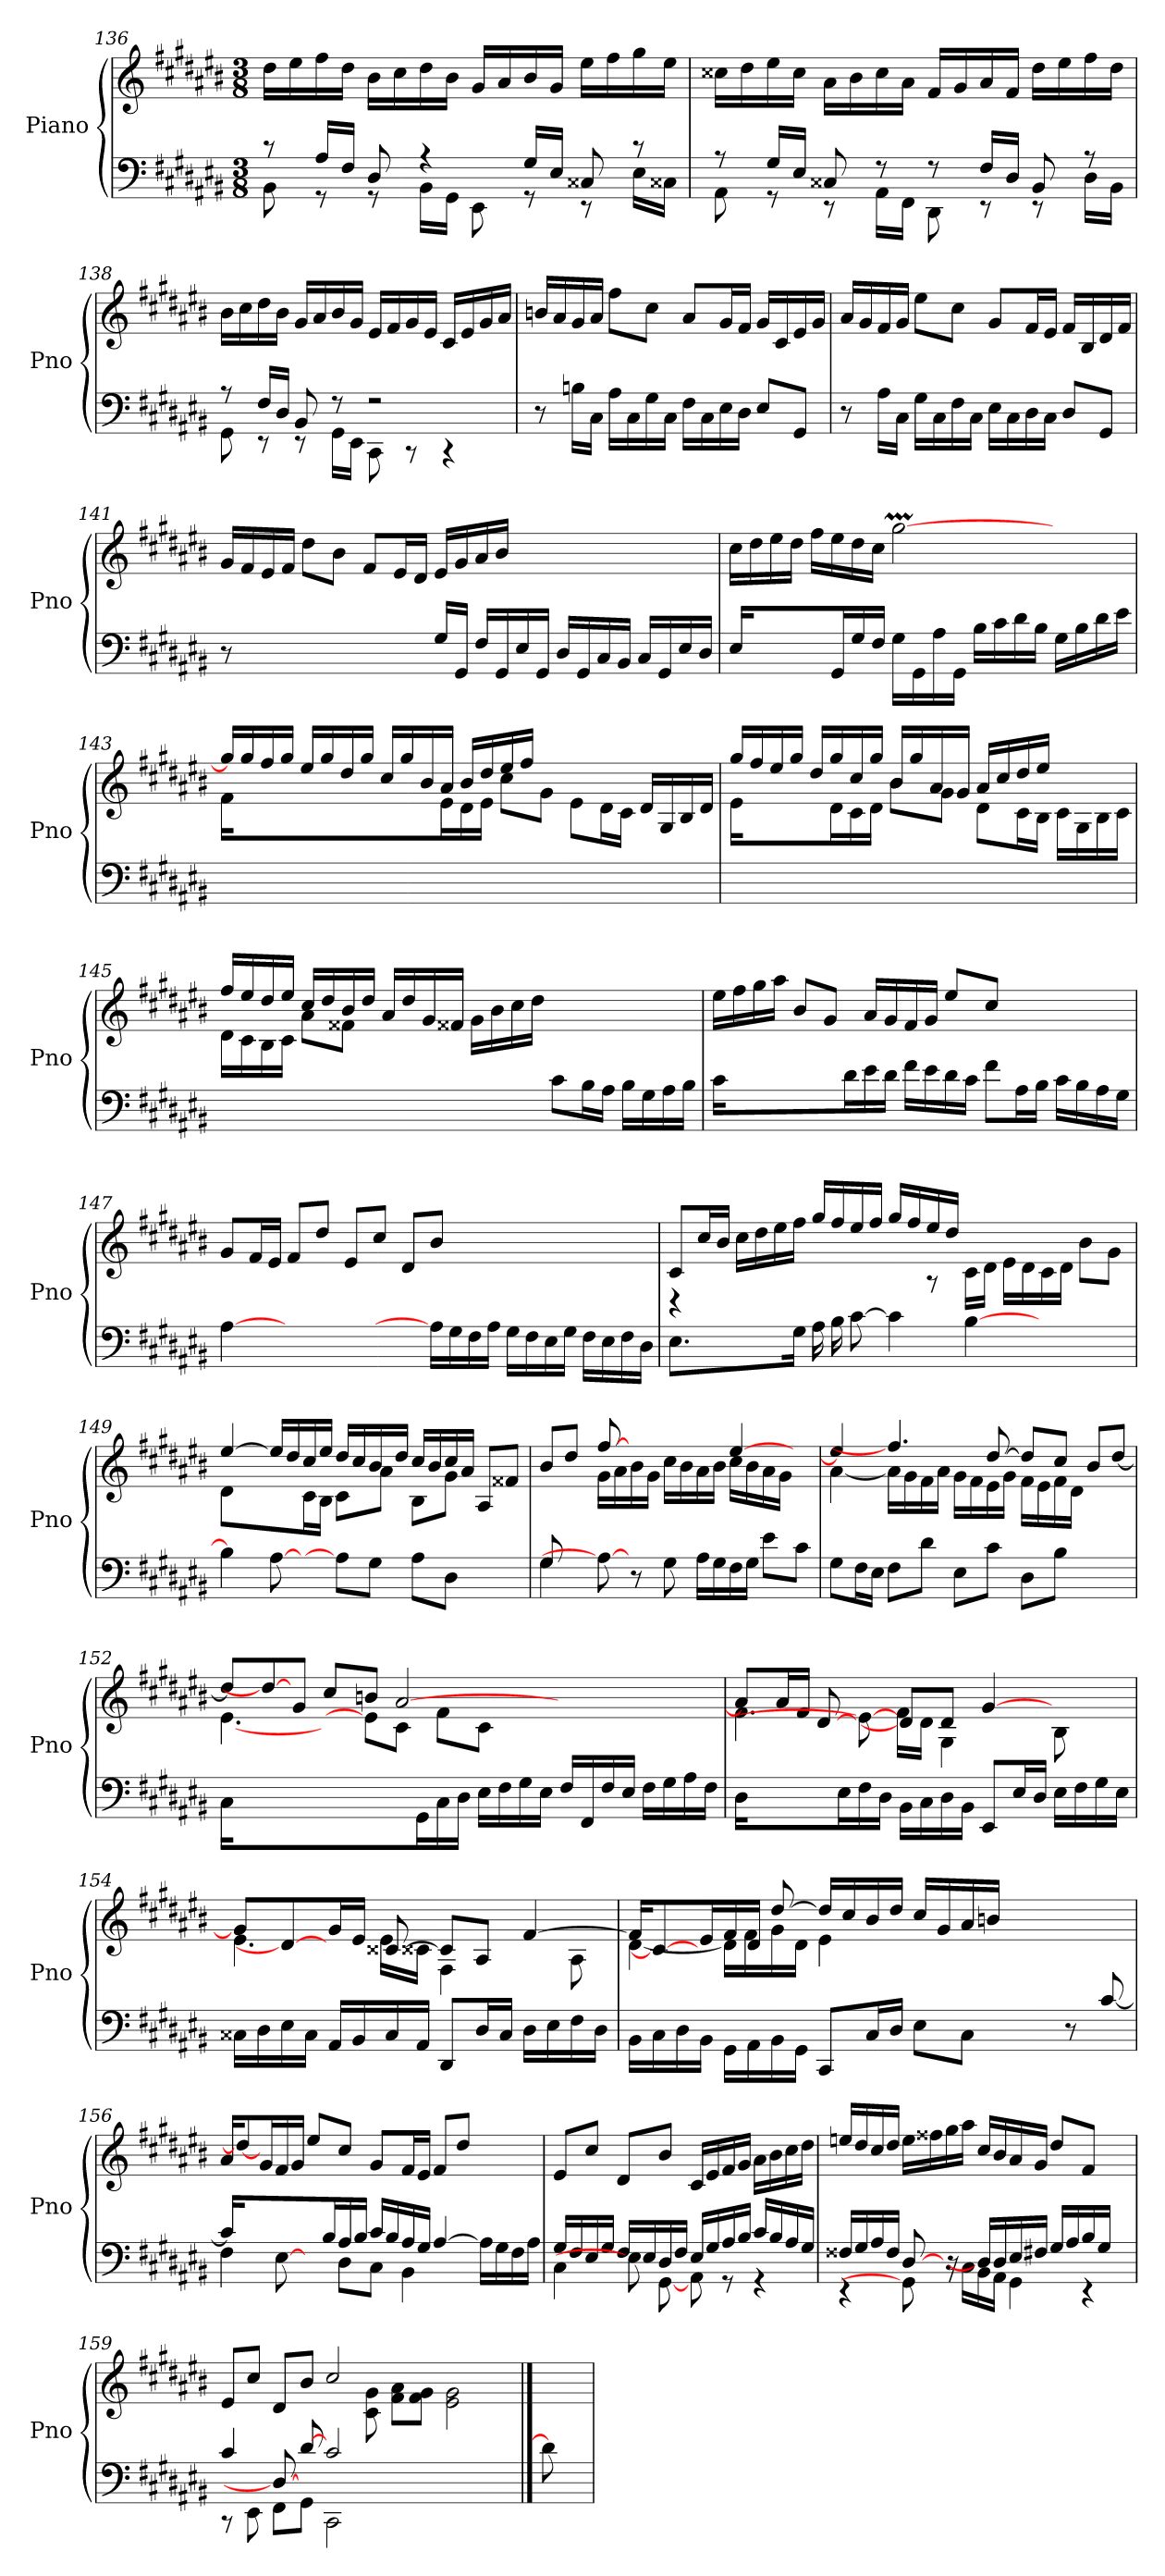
**kern	**kern
*part1	*part1
*staff2	*staff1
*I"Piano	*
*I'Pno	*
!!LO:LB:g=z
*clefF4	*clefG2
*k[f#c#g#d#a#e#b#]	*k[f#c#g#d#a#e#b#]
*C#:	*C#:
*M3/8	*M3/8
=136	=136
*^	*^
8r	8BB#\	16dd#\LL	4.ryy
.	.	16ee#\	.
16A#/LL	8r	16ff#\	.
16F#/JJ	.	16dd#\JJ	.
8D#/	8r	16b#\LL	.
.	.	16cc#\	.
4r	16BB#\LL	16dd#\	2ryy
.	16GG#\JJ	16b#\JJ	.
.	8EE#\	16g#/LL	.
.	.	16a#/	.
16G#/LL	8r	16b#/	.
16E#/JJ	.	16g#/JJ	.
8C##X/	8r	16ee#\LL	.
.	.	16ff#\	.
8r	16E#\LL	16gg#\	8ryy
.	16C##X\JJ	16ee#\JJ	.
=137	=137	=137	=137
8r	8AA#\	16cc##X\LL	4.ryy
.	.	16dd#\	.
16G#/LL	8r	16ee#\	.
16E#/JJ	.	16cc##\JJ	.
8C##X/	8r	16a#\LL	.
.	.	16b#\	.
8r	16AA#\LL	16cc##\	4.ryy
.	16FF#\JJ	16a#\JJ	.
8r	8DD#\	16f#/LL	.
.	.	16g#/	.
16F#/LL	8r	16a#/	.
16D#/JJ	.	16f#/JJ	.
8BB#/	8r	16dd#\LL	4ryy
.	.	16ee#\	.
8r	16D#\LL	16ff#\	.
.	16BB#\JJ	16dd#\JJ	.
=138	=138	=138	=138
8r	8GG#\	16b#\LL	4.ryy
.	.	16cc#\	.
16F#/LL	8r	16dd#\	.
16D#/JJ	.	16b#\JJ	.
8BB#/	8r	16g#/LL	.
.	.	16a#/	.
8r	16GG#\LL	16b#/	4.ryy
.	16EE#\JJ	16g#/JJ	.
2r	8CC#	16e#/LL	.
.	.	16f#/	.
.	8r	16g#/	.
.	.	16e#/JJ	.
.	4r	16c#/LL	4ryy
.	.	16e#/	.
.	.	16g#/	.
.	.	16a#/JJ	.
!!LO:LB:g=z	!!
=139	=139	=139	=139
4.ryy	8r	16bnLL	4.ryy
.	.	16a#	.
.	16Bn\LL	16g#	.
.	16C#\JJ	16a#JJ	.
.	16A#\LL	8ff#\L	.
.	16C#\	.	.
2ryy	16G#\	8cc#\J	4.ryy
.	16C#\JJ	.	.
.	16F#\LL	8a#L	.
.	16C#\	.	.
.	16E#\	16g#L	.
.	16D#\JJ	16f#JJ	.
.	8E#/L	16g#LL	4ryy
.	.	16c#	.
8ryy	8GG#/J	16e#	.
.	.	16g#JJ	.
=140	=140	=140	=140
4.ryy	8r	16a#LL	4.ryy
.	.	16g#	.
.	16A#\LL	16f#	.
.	16C#\JJ	16g#JJ	.
.	16G#\LL	8ee#\L	.
.	16C#\	.	.
4.ryy	16F#\	8cc#\J	4.ryy
.	16C#\JJ	.	.
.	16E#\LL	8g#L	.
.	16C#\	.	.
.	16D#\	16f#L	.
.	16C#\JJ	16e#JJ	.
4ryy	8D#/L	16f#/LL	4ryy
.	.	16B#/	.
.	8GG#/J	16d#/	.
.	.	16f#/JJ	.
!!LO:LB:g=z	!!
=141	=141	=141	=141
8r	4.ryy	16g#LL	4.ryy
.	.	16f#	.
4.ryy	.	16e#	.
.	.	16f#JJ	.
.	.	8dd#\L	.
.	1ryy	8b#\J	4.ryy
4ryy	.	8f#/L	.
.	.	16e#/L	.
.	.	16d#/JJ	.
16G#/LL	.	16e#LL	4ryy
16GG#/JJ	.	16g#	.
16F#LL	.	16a#	.
16GG#	.	16b#JJ	.
16E#	.	2ryy	2ryy
16GG#JJ	.	.	.
16D#LL	.	.	.
16GG#	.	.	.
16C#	.	.	.
16BB#JJ	.	.	.
16C#/LL	4ryy	.	.
16GG#/	.	.	.
16E#/	.	8ryy	8ryy
16D#/JJ	.	.	.
=142	=142	=142	=142
16E#/LL	4.ryy	16cc#\LL	4.ryy
4ryy	.	16dd#\	.
.	.	16ee#\	.
.	.	16dd#\JJ	.
.	.	16ff#\LL	.
16GG#/	.	16ee#\	.
16G#/	4.ryy	16dd#\	4.ryy
16F#/JJ	.	16cc#\JJ	.
16G#LL	.	[2gg#MM\	.
16GG#	.	.	.
16A#	.	.	.
16GG#JJ	.	.	.
16B#\LL	2ryy	.	4ryy
16c#\	.	.	.
16d#\	.	.	.
16B#\JJ	.	.	.
16G#\LL	.	4ryy	4ryy
16B#\	.	.	.
16d#\	.	.	.
16e#\JJ	.	.	.
!!LO:LB:g=z	!!
=143	=143	=143	=143
4.ryy	4.ryy	16gg#/LL]	16f#\LL
.	.	16gg#/	4.ryy
.	.	16ff#/	.
.	.	16gg#/JJ	.
.	.	16ee#/LL	.
.	.	16gg#/	.
2ryy	4.ryy	16dd#/	.
.	.	16gg#/JJ	4ryy
.	.	16cc#/LL	.
.	.	16gg#/	.
.	.	16b#/	.
.	.	16a#/JJ	16e#\
.	4ryy	16b#LL	16d#\
.	.	16dd#	16e#\JJ
8ryy	.	16ee#	8cc#\L
.	.	16ff#JJ	.
2ryy	2ryy	2ryy	8g#\J
.	.	.	8e#\L
.	.	.	16d#\L
.	.	.	16c#\JJ
.	.	.	16d#LL
.	.	.	16G#
8ryy	8ryy	8ryy	16B#
.	.	.	16d#JJ
=144	=144	=144	=144
4.ryy	4.ryy	16gg#/LL	16e#LL
.	.	16ff#/	4ryy
.	.	16ee#/	.
.	.	16gg#/JJ	.
.	.	16dd#LL	.
.	.	16gg#	16d#
4.ryy	4.ryy	16cc#	16c#
.	.	16gg#JJ	16d#JJ
.	.	16b#/LL	8b#\L
.	.	16gg#/	.
.	.	16a#/	8g#\J
.	.	16g#/JJ	.
4ryy	4ryy	16a#LL	8d#\L
.	.	16cc#	.
.	.	16dd#	16c#\L
.	.	16ee#JJ	16B#\JJ
4ryy	4ryy	4ryy	16c#\LL
.	.	.	16G#\
.	.	.	16B#\
.	.	.	16c#\JJ
!!LO:LB:g=z	!!
=145	=145	=145	=145
4.ryy	4.ryy	16ff#LL	16d#LL
.	.	16ee#	16c#
.	.	16dd#	16B#
.	.	16ee#JJ	16c#JJ
.	.	16cc#LL	8a#\L
.	.	16dd#	.
4.ryy	4.ryy	16b#	8f##X\J
.	.	16dd#JJ	.
.	.	16a#LL	2ryy
.	.	16dd#	.
.	.	16g#	.
.	.	16f##XJJ	.
4ryy	4ryy	16g#LL	.
.	.	16b#	.
.	.	16cc#	.
.	.	16dd#JJ	.
2ryy	8c#\L	2ryy	2ryy
.	16B#\L	.	.
.	16A#\JJ	.	.
.	16B#\LL	.	.
.	16G#\	.	.
.	16A#\	.	.
.	16B#\JJ	.	.
=146	=146	=146	=146
4.ryy	16c#LL	16ee#LL	4.ryy
.	8ryy	16ff#	.
.	.	16gg#	.
.	4ryy	16aa#JJ	.
.	.	8b#/L	.
4.ryy	.	8g#/J	4.ryy
.	16d#	.	.
.	16e#	16a#LL	.
.	16d#JJ	16g#	.
.	16f#\LL	16f#	.
.	16e#\	16g#JJ	.
4ryy	16d#\	8ee#/L	2ryy
.	16c#\JJ	.	.
.	8f#L	8cc#/J	.
4.ryy	16A#L	4.ryy	.
.	16B#JJ	.	.
.	16c#LL	.	.
.	16B#	.	.
.	16A#	.	8ryy
.	16G#JJ	.	.
*v	*v	*	*
!!LO:LB:g=z	!!
=147	=147	=147
[4A#	8g#L	4.ryy
.	16f#L	.
.	16e#JJ	.
4.ryy	8f#L	.
.	8dd#J	4.ryy
.	8e#/L	.
4ryy	8cc#/J	.
.	8d#L	2ryy
16A#LL]	8b#J	.
16G#	.	.
16F#	2ryy	.
16A#JJ	.	.
16G#LL	.	.
16F#	.	.
16E#	.	8ryy
16G#JJ	.	.
16F#LL	.	4ryy
16E#	.	.
16F#	8ryy	.
16D#JJ	.	.
=148	=148	=148
8.E#L	8c#/L	4r
.	16cc#/L	.
4ryy	16b#/JJ	.
.	16cc#LL	4.ryy
.	16dd#	.
.	16ee#	.
16G#J	16ff#JJ	.
16A#LL	16gg#/LL	.
16B#	16ff#/	.
[8c#J	16ee#/	4ryy
.	16ff#/JJ	.
4c#]	16gg#/LL	.
.	16ff#/	.
.	16ee#/	8r
.	16dd#/JJ	.
[4B#	2ryy	16c#\LL
.	.	16d#\JJ
.	.	16e#\LL
.	.	16d#\
4.ryy	.	16c#\
.	.	16d#\JJ
.	.	8b#\L
.	8ryy	8g#\J
!!LO:LB:g=z	!!
=149	=149	=149
*^	*	*
4B#]	4.ryy	[4ee#/	8d#\L
.	.	.	4ryy
[8A#	.	16ee#/LL]	.
.	.	16dd#/	.
8ryy	4ryy	16cc#/	16c#\L
.	.	16ee#/JJ	16B#\JJ
8A#L]	.	16dd#/LL	8c#L
.	.	16cc#/	.
8G#J	2ryy	16b#/	8a#J
.	.	16dd#/JJ	.
8A#L	.	16cc#/LL	8B#L
.	.	16b#/	.
8D#J	.	16cc#/	8g#J
.	.	16a#/JJ	.
4ryy	.	4ryy	8A#L
.	8ryy	.	8f##XJ
=150	=150	=150	=150
*	*^	*	*
8G#L	4G#	4.ryy	8b#/L	8ryy
1ryy	.	.	8dd#/J	16g#L
.	.	.	.	16f#JJ
.	8A#_	.	[8ff#/	16g#\LL
.	.	.	.	16a#\
.	8r	4.ryy	4.ryy	16b#\
.	.	.	.	16g#\JJ
.	8G#	.	.	16cc#\LL
.	.	.	.	16b#\
.	16A#LL	.	.	16a#\
.	16G#	.	.	16b#\JJ
.	16F#	4.ryy	[4ee#/	16cc#\LL
.	16G#JJ	.	.	16b#\
.	8e#L	.	.	16a#\
.	.	.	.	16g#\JJ
.	8c#J	.	8ryy	8ryy
*	*v	*v	*	*
=151	=151	=151	=151
8G#L	4.ryy	4ee#/]	[4a#\
16F#L	.	.	.
16E#JJ	.	.	.
8F#L	.	4.ff#/]	16a#\LL]
.	.	.	16g#\
8d#J	4.ryy	.	16f#\
.	.	.	16a#\JJ
8E#L	.	.	16g#\LL
.	.	.	16f#\
8c#J	.	[8dd#/	16e#\
.	.	.	16g#\JJ
8D#L	4ryy	8dd#/L]	16f#\LL
.	.	.	16e#\
8B#J	.	8cc#/J	16f#\
.	.	.	16d#\JJ
4ryy	4ryy	8b#/L	4ryy
.	.	[8dd#/J	.
!!LO:LB:g=z	!!
=152	=152	=152	=152
4.ryy	16C#\LL	8dd#L]	[4.e#\
.	4.ryy	.	.
.	.	8dd#/_	.
.	.	8g#J	.
1ryy	.	8cc#/L	8ryy
.	4ryy	.	.
.	.	8bn/J	8e#L]
.	.	[2a#/	8c#J
.	16GG#\	.	.
.	16C#\	.	8f#L
.	16D#\JJ	.	.
.	16E#\LL	.	8c#J
.	16F#\	.	.
.	16G#\	.	2ryy
.	16E#\JJ	.	.
.	16F#LL	2ryy	.
.	16FF#	.	.
.	16F#	.	.
.	16E#JJ	.	.
4ryy	16F#LL	.	.
.	16G#	.	.
.	16A#	.	8ryy
.	16F#JJ	.	.
=153	=153	=153	=153
4.ryy	16D#\LL	8a#L]	4.f#\
.	4ryy	.	.
.	.	16a#L	.
.	.	16f#JJ	.
.	.	[8d#/	.
.	16E#\	.	.
4.ryy	16F#\	8ryy	8e#\_
.	16D#\JJ	.	.
.	16BB#\LL	8d#/L]	16f#\LL
.	16C#\	.	16d#\JJ
.	16D#\	8d#/J	4G#\
.	16BB#\JJ	.	.
2ryy	8EE#L	[4g#/	.
.	16E#L	.	8ryy
.	16D#JJ	.	.
.	16E#LL	8ryy	8B#\
.	16F#	.	.
.	16G#	8ryy	8ryy
.	16E#JJ	.	.
=154	=154	=154	=154
4.ryy	16C##XLL	8g#L]	4.e#\
.	16D#	.	.
.	16E#	8d#/_	.
.	16C##JJ	.	.
.	16AA#LL	16g#L	.
.	16BB#	16e#JJ	.
4.ryy	16C##	[8c##X/	16e#\LL
.	16AA#JJ	.	16c##X\JJ
.	8DD#L	8c##L]	4F#\
.	16D#L	8A#J	.
.	16C##JJ	.	.
4ryy	16D#LL	[4f#/	8ryy
.	16E#	.	.
.	16F#	.	8A#\
.	16D#JJ	.	.
!!LO:LB:g=z	!!
=155	=155	=155	=155
4ryy	16BB#\LL	16f#/LL]	[4d#\
.	16C#\	8c##/_	.
.	16D#\	.	.
.	16BB#\JJ	16e#/	.
4.ryy	16GG#\LL	16f#/	16d#\LL]
.	16AA#\	16d#/JJ	16f#\
.	16BB#\	[8dd#/	16g#\
.	16GG#\JJ	.	16d#\JJ
.	8CC#L	16dd#LL]	4e#\
.	.	16cc#	.
4ryy	16C#L	16b#	.
.	16D#JJ	16dd#JJ	.
.	8E#\L	16cc#/LL	4ryy
.	.	16g#/	.
8ryy	8C#\J	16a#/	.
.	.	16bn/JJ	.
4ryy	2ryy	2ryy	2ryy
8r	.	.	.
[8c#/	.	.	.
=156	=156	=156	=156
16c#LL]	4F#\	16a#/LL	4.ryy
4ryy	.	8dd#/_	.
.	.	16g#/	.
.	[8E#\	16f#/	.
8ryy	.	16g#/JJ	.
.	8ryy	8ee#/L	4ryy
16B#	.	.	.
16A#	8D#\L	8cc#/J	.
16B#JJ	.	.	.
16c#LL	8C#\J	8g#L	2.ryy
16B#	.	.	.
16A#	4BB#\	16f#L	.
16G#JJ	.	16e#JJ	.
[4A#/	.	8f#/L	.
.	4.ryy	8dd#/J	.
16A#LL]	.	4ryy	.
16G#	.	.	.
16F#	.	.	.
16A#JJ	.	.	.
!!LO:LB:g=z	!!
=157	=157	=157	=157
16G#/LL	4C#\	8e#/L	4.ryy
16F#/	.	.	.
16E#/	.	8cc#/J	.
16G#/JJ	.	.	.
16F#LL	8E#\]	8d#L	.
16E#	.	.	.
16D#	[8GG#\	8b#J	4.ryy
16F#JJ	.	.	.
16E#/LL	8AA#\	16c#LL	.
16G#/	.	16e#	.
16A#/	8r	16f#	.
16B#/JJ	.	16g#JJ	.
16c#/LL	4r	16a#LL	4ryy
16B#/	.	16b#	.
16A#/	.	16cc#	.
16G#/JJ	.	16dd#JJ	.
=158	=158	=158	=158
16F##X/LL	4r	16een/LL	4.ryy
16G#/	.	16dd#/	.
16A#/	.	16cc#/	.
16F##/JJ	.	16dd#/JJ	.
[8D#/	8GG#\]	16eeLL	.
.	.	16ff##X	.
8ryy	16r	16gg#	4.ryy
.	16C#\LL	16aa#JJ	.
16D#LL]	16BB#\	16cc#/LL	.
16D#	16AA#\JJ	16b#/	.
16E#	4GG#\	16a#/	.
16F#XJJ	.	16g#/JJ	.
16G#/LL	.	8dd#L	4ryy
16A#/	.	.	.
16B#/	4r	8f#J	.
16G#/JJ	.	.	.
8ryy	.	8ryy	8ryy
=159	=159	=159	=159
4c#/	8r	8e#L	8ryy
.	8EE#\	8cc#J	4.ryy
8D#/_	8FF#\L	8d#L	.
[8d#	8GG#\J	8b#J	.
2c#/	2CC#\	2cc#/	4ryy
.	.	.	8c#\ 8g#\
.	.	.	8f#\ 8a#\L
2ryy	2ryy	2ryy	8f#\ 8g#\J
.	.	.	2e#\ 2g#\
8ryy	8ryy	8ryy	.
*v	*v	*	*
*	*v	*v
==160	==160
8d#]	4ryy
8ryy	.
=	=
*-	*-
